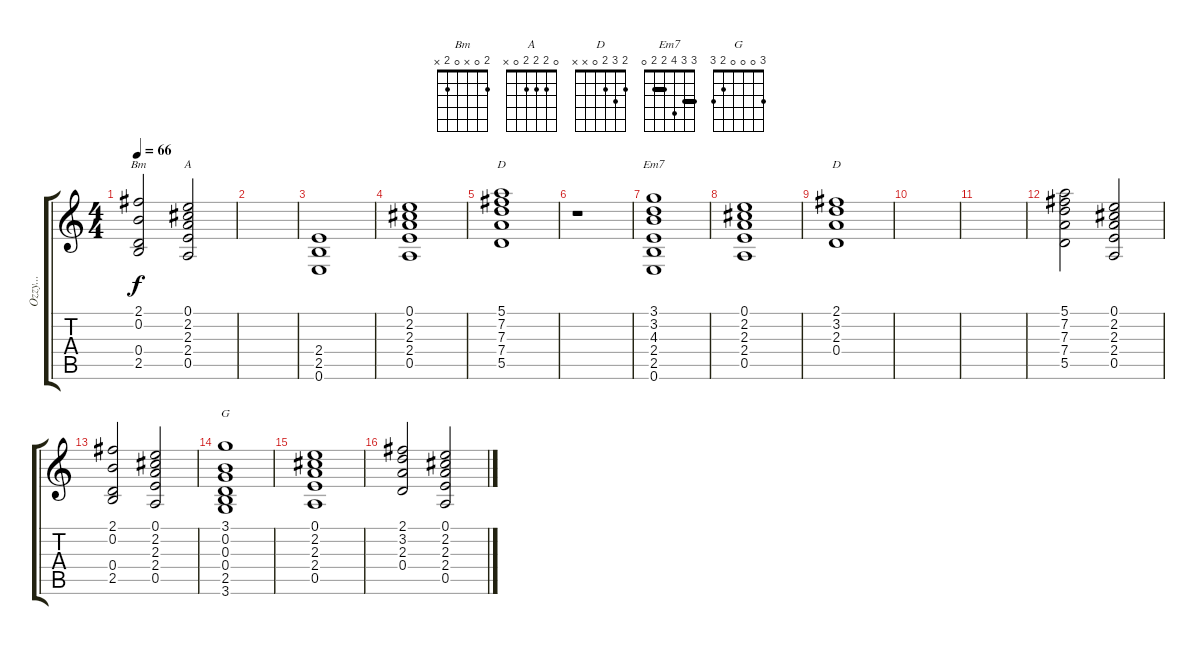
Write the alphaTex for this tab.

\track ("Ozzy..." "Ozzy...") {instrument overdrivenguitar}
\staff {score tabs}
\tuning (E4 B3 G3 D3 A2 E2) {hide}
\chord ("Bm" 2 0 x 0 2 x)
\chord ("A" 0 2 2 2 0 x)
\chord ("D" 5 7 7 7 5 x) {firstfret 5 barre 5}
\chord ("Em7" 3 3 4 2 2 0) {barre (2 3)}
\chord ("D" 2 3 2 0 x x)
\chord ("G" 3 0 0 0 2 3)
\ts (4 4)
\tempo 66
\clef g2
\ks c
(2.1 0.2 0.4 2.5).2{ch "Bm" dy f} (0.1 2.2 2.3 2.4 0.5).2{ch "A"} |
|
(2.4 2.5 0.6).1 |
(0.1 2.2 2.3 2.4 0.5).1 |
(5.1 7.2 7.3 7.4 5.5).1{ch "D"} |
r.1 |
(3.1 3.2 4.3 2.4 2.5 0.6).1{ch "Em7"} |
(0.1 2.2 2.3 2.4 0.5).1 |
(2.1 3.2 2.3 0.4).1{ch "D"} |
|
|
(5.1 7.2 7.3 7.4 5.5).2 (0.1 2.2 2.3 2.4 0.5).2 |
(2.1 0.2 0.4 2.5).2 (0.1 2.2 2.3 2.4 0.5).2 |
(3.1 0.2 0.3 0.4 2.5 3.6).1{ch "G"} |
(0.1 2.2 2.3 2.4 0.5).1 |
(2.1 3.2 2.3 0.4).2 (0.1 2.2 2.3 2.4 0.5).2
